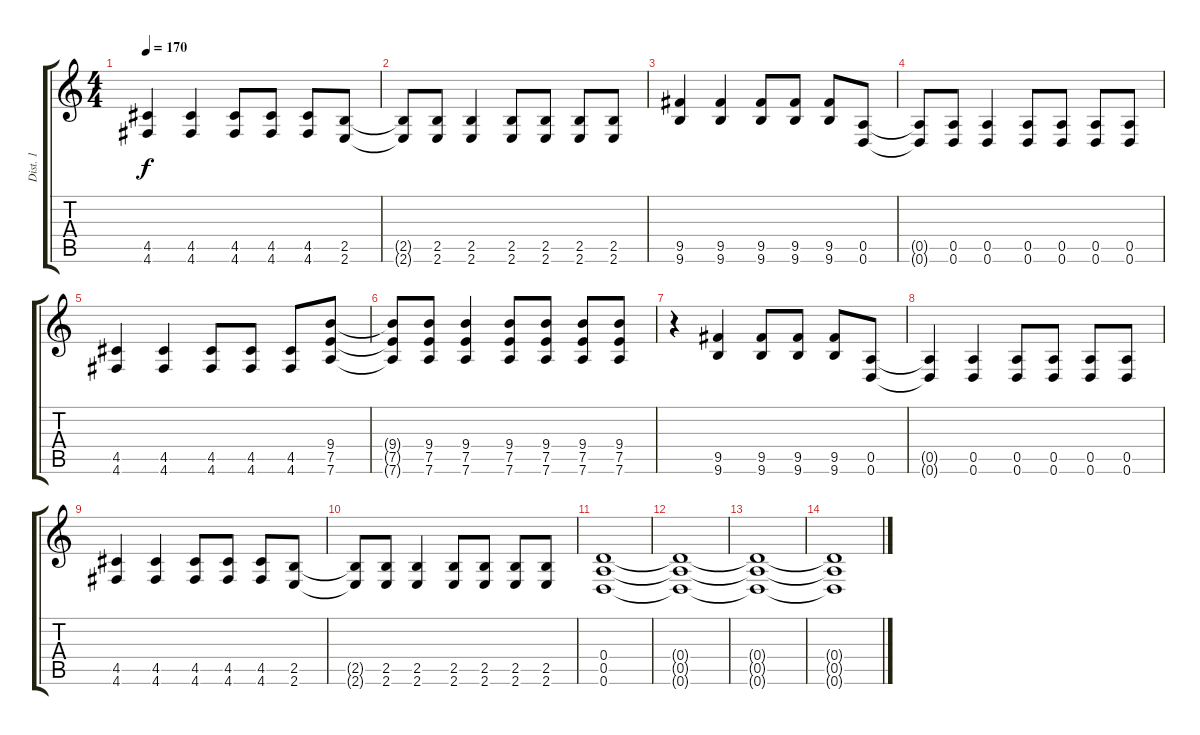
\track ("Dist. 1" "Dist. 1") {instrument overdrivenguitar}
\staff {score tabs}
\tuning (E4 B3 G3 D3 A2 D2) {hide}
\ts (4 4)
\tempo 170
\clef g2
\ks c
(4.5 4.6).4{dy f} (4.5 4.6).4 (4.5 4.6).8 (4.5 4.6).8 (4.5 4.6).8 (2.5 2.6).8 |
(2.5{t} 2.6{t}).8 (2.5 2.6).8 (2.5 2.6).4 (2.5 2.6).8 (2.5 2.6).8 (2.5 2.6).8 (2.5 2.6).8 |
(9.5 9.6).4 (9.5 9.6).4 (9.5 9.6).8 (9.5 9.6).8 (9.5 9.6).8 (0.5 0.6).8 |
(0.5{t} 0.6{t}).8 (0.5 0.6).8 (0.5 0.6).4 (0.5 0.6).8 (0.5 0.6).8 (0.5 0.6).8 (0.5 0.6).8 |
(4.5 4.6).4 (4.5 4.6).4 (4.5 4.6).8 (4.5 4.6).8 (4.5 4.6).8 (9.4 7.5 7.6).8 |
(9.4{t} 7.5{t} 7.6{t}).8 (9.4 7.5 7.6).8 (9.4 7.5 7.6).4 (9.4 7.5 7.6).8 (9.4 7.5 7.6).8 (9.4 7.5 7.6).8 (9.4 7.5 7.6).8 |
r.4 (9.5 9.6).4 (9.5 9.6).8 (9.5 9.6).8 (9.5 9.6).8 (0.5 0.6).8 |
(0.5{t} 0.6{t}).4 (0.5 0.6).4 (0.5 0.6).8 (0.5 0.6).8 (0.5 0.6).8 (0.5 0.6).8 |
(4.5 4.6).4 (4.5 4.6).4 (4.5 4.6).8 (4.5 4.6).8 (4.5 4.6).8 (2.5 2.6).8 |
(2.5{t} 2.6{t}).8 (2.5 2.6).8 (2.5 2.6).4 (2.5 2.6).8 (2.5 2.6).8 (2.5 2.6).8 (2.5 2.6).8 |
(0.4 0.5 0.6).1{volume 11} |
(0.4{t} 0.5{t} 0.6{t}).1 |
(0.4{t} 0.5{t} 0.6{t}).1 |
(0.4{t} 0.5{t} 0.6{t}).1
